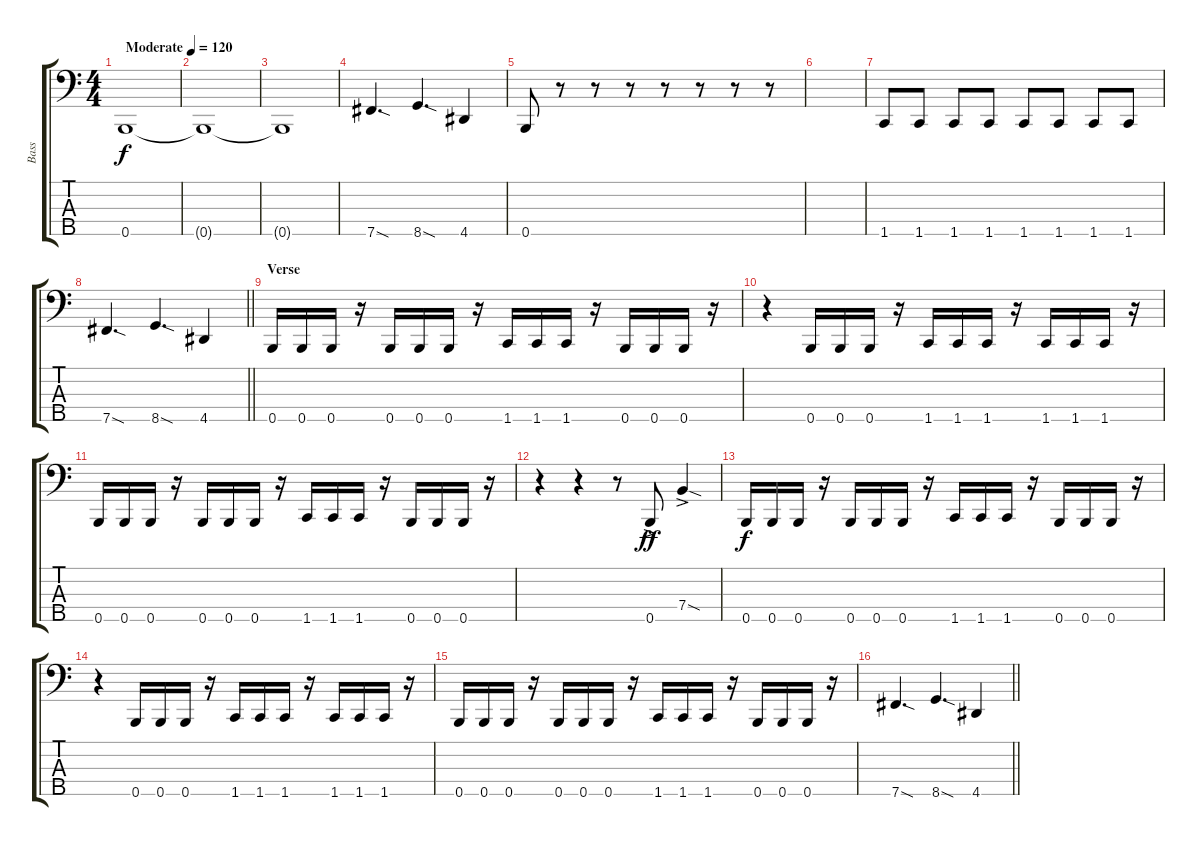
\track ("Bass" "Bass") {instrument electricbasspick}
\staff {score tabs}
\tuning (G2 D2 A1 E1 B0) {hide}
\ts (4 4)
\tempo (120 "Moderate")
\clef f4
\ks c
0.5.1{dy f instrument electricbasspick} |
0.5{t}.1 |
0.5{t}.1 |
7.5{sod}.4{d} 8.5{sod}.4{d} 4.5.4 |
0.5.8 r.8 r.8 r.8 r.8 r.8 r.8 r.8 |
|
1.5.8 1.5.8 1.5.8 1.5.8 1.5.8 1.5.8 1.5.8 1.5.8 |
\barLineRight lightlight
7.5{sod}.4{d} 8.5{sod}.4{d} 4.5.4 |
\section ("" "Verse ")
0.5.16 0.5.16 0.5.16 r.16 0.5.16 0.5.16 0.5.16 r.16 1.5.16 1.5.16 1.5.16 r.16 0.5.16 0.5.16 0.5.16 r.16 |
r.4 0.5.16 0.5.16 0.5.16 r.16 1.5.16 1.5.16 1.5.16 r.16 1.5.16 1.5.16 1.5.16 r.16 |
0.5.16 0.5.16 0.5.16 r.16 0.5.16 0.5.16 0.5.16 r.16 1.5.16 1.5.16 1.5.16 r.16 0.5.16 0.5.16 0.5.16 r.16 |
r.4 r.4 r.8 0.5{ac}.8{dy ff} 7.4{sod ac}.4 |
0.5.16{dy f} 0.5.16 0.5.16 r.16 0.5.16 0.5.16 0.5.16 r.16 1.5.16 1.5.16 1.5.16 r.16 0.5.16 0.5.16 0.5.16 r.16 |
r.4 0.5.16 0.5.16 0.5.16 r.16 1.5.16 1.5.16 1.5.16 r.16 1.5.16 1.5.16 1.5.16 r.16 |
0.5.16 0.5.16 0.5.16 r.16 0.5.16 0.5.16 0.5.16 r.16 1.5.16 1.5.16 1.5.16 r.16 0.5.16 0.5.16 0.5.16 r.16 |
\barLineRight lightlight
7.5{sod}.4{d} 8.5{sod}.4{d} 4.5.4
